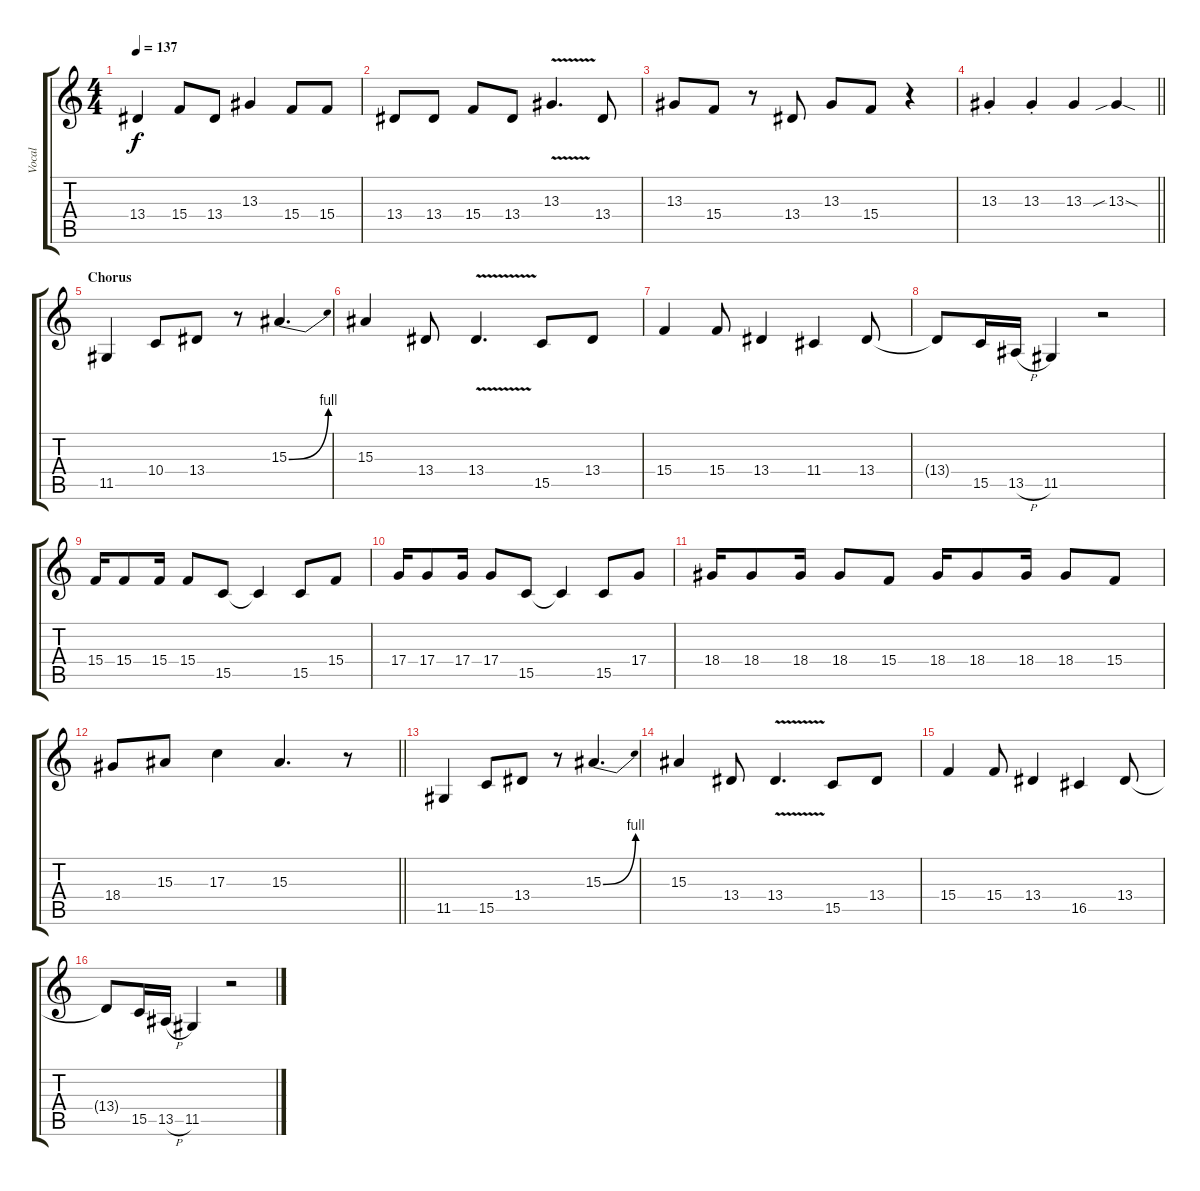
\track ("Vocal" "Vocal") {instrument brasssection}
\staff {score tabs}
\tuning (E4 B3 G3 D3 A2 E2) {hide}
\ts (4 4)
\tempo 137
\clef g2
\ks c
13.4.4{dy f} 15.4.8 13.4.8 13.3.4 15.4.8 15.4.8 |
13.4.8 13.4.8 15.4.8 13.4.8 13.3{v}.4{d} 13.4.8 |
13.3.8 15.4.8 r.8 13.4.8 13.3.8 15.4.8 r.4 |
\barLineRight lightlight
13.3{st}.4 13.3{st}.4 13.3.4 13.3{sib sod}.4 |
\section ("" "Chorus")
11.5.4 10.4.8 13.4.8 r.8 15.3{be (bend 0 0 60 4)}.4{d} |
15.3.4 13.4.8 13.4{v}.4{d} 15.5.8 13.4.8 |
15.4.4 15.4.8 13.4.4 11.4.4 13.4.8 |
13.4{t}.8 15.5.16 13.5{h}.16 11.5.4 r.2 |
15.4.16 15.4.8 15.4.16 15.4.8 15.5.8 15.5{t}.4 15.5.8 15.4.8 |
17.4.16 17.4.8 17.4.16 17.4.8 15.5.8 15.5{t}.4 15.5.8 17.4.8 |
18.4.16 18.4.8 18.4.16 18.4.8 15.4.8 18.4.16 18.4.8 18.4.16 18.4.8 15.4.8 |
\barLineRight lightlight
18.4.8 15.3.8 17.3.4 15.3.4{d} r.8 |
11.5.4 15.5.8 13.4.8 r.8 15.3{be (bend 0 0 60 4)}.4{d} |
15.3.4 13.4.8 13.4{v}.4{d} 15.5.8 13.4.8 |
15.4.4 15.4.8 13.4.4 16.5.4 13.4.8 |
13.4{t}.8 15.5.16 13.5{h}.16 11.5.4 r.2
